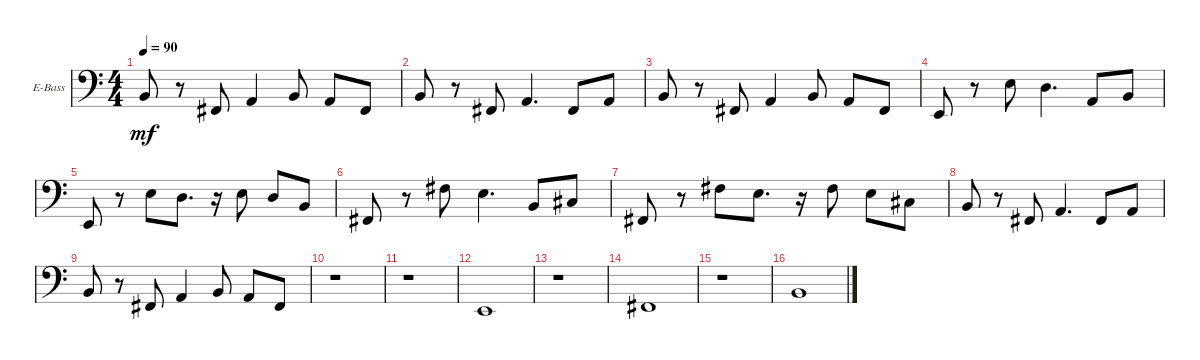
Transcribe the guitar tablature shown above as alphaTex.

\bracketExtendMode groupsimilarinstruments
\firstSystemTrackNameOrientation horizontal
\otherSystemsTrackNameOrientation horizontal
\track ("Бас гитара" "E-Bass") {instrument electricbassfinger}
\staff {score}
\tuning (G2 D2 A1 E1)
\ts (4 4)
\tempo 90
\clef f4
\ks c
2.3.8{dy mf} r.8 2.4.8 0.3.4 2.3.8 0.3.8 2.4.8 |
2.3.8 r.8 2.4.8 0.3.4{d} 2.4.8 0.3.8 |
2.3.8 r.8 2.4.8 0.3.4 2.3.8 0.3.8 2.4.8 |
0.4.8 r.8 2.2.8 0.2.4{d} 0.3.8 2.3.8 |
0.4.8 r.8 2.2.8 0.2.8{d} r.16 2.2.8 0.2.8 2.3.8 |
2.4.8 r.8 4.2.8 2.2.4{d} 2.3.8 4.3.8 |
2.4.8 r.8 4.2.8 2.2.8{d} r.16 4.2.8 2.2.8 4.3.8 |
2.3.8 r.8 2.4.8 0.3.4{d} 2.4.8 0.3.8 |
2.3.8 r.8 2.4.8 0.3.4 2.3.8 0.3.8 2.4.8 |
r.1 |
r.1 |
0.4.1 |
r.1 |
2.4.1 |
r.1 |
2.3.1
